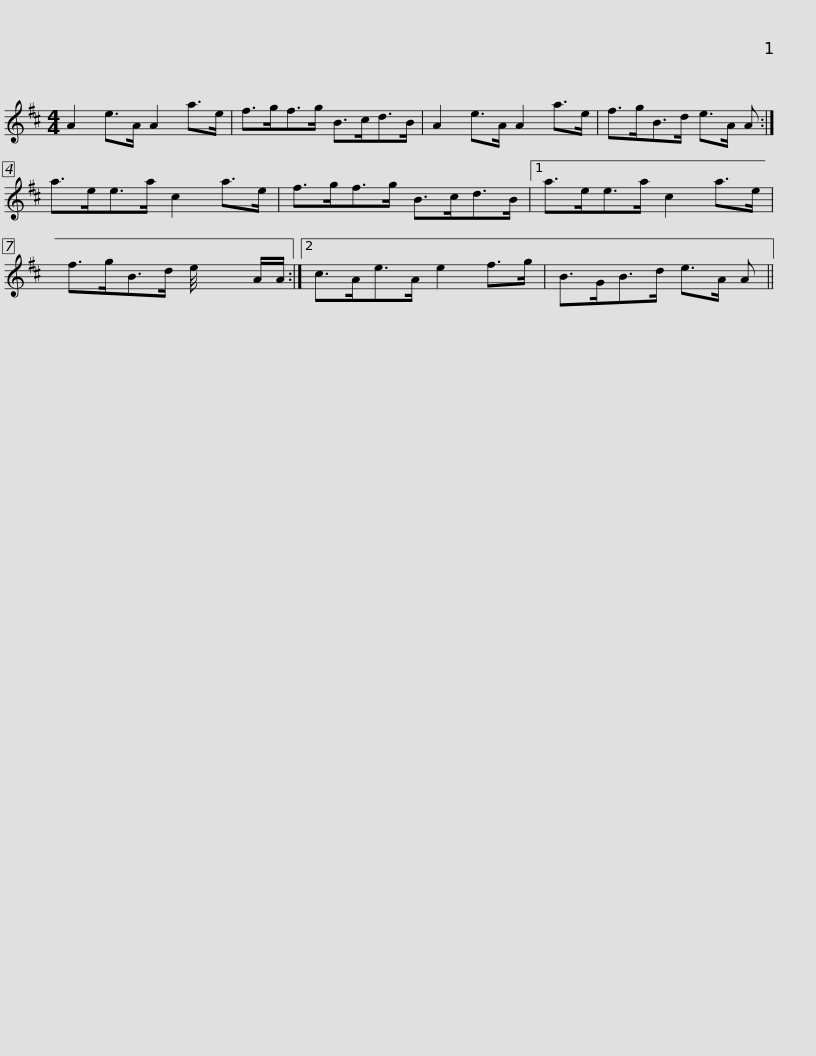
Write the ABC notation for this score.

X:1
L:1/8
M:4/4
I:linebreak $
K:D
V:1 treble
V:1
 A2 e>A A2 a>e | f>gf>g B>cd>B | A2 e>A A2 a>e | f>gB>d e>A A :| a>ee>a c2 a>e |$ %5
 f>gf>g B>cd>B |1 a>ee>a c2 a>e | f>gB>d e/4 x2 A/A/ :|2 c>Ae>A e2 f>g | B>GB>d e>A A || %10
